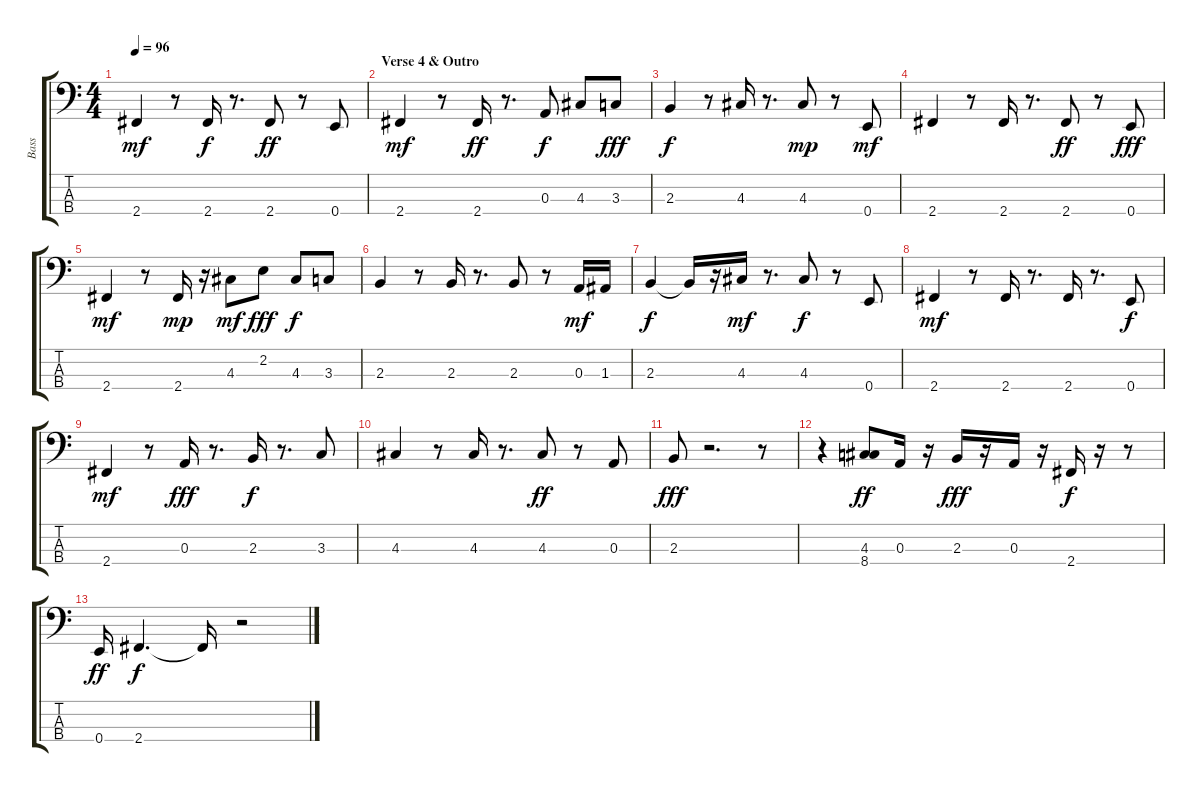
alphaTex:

\track ("Bass" "Bass") {instrument electricbassfinger}
\staff {score tabs}
\tuning (G2 D2 A1 E1) {hide}
\ts (4 4)
\tempo 96
\clef f4
\ks c
2.4.4{dy mf} r.8 2.4.16{dy f} r.8{d} 2.4.8{dy ff} r.8 0.4.8 |
\section ("" "Verse 4 & Outro")
2.4.4{dy mf} r.8 2.4.16{dy ff} r.8{d} 0.3.8{dy f} 4.3.8 3.3.8{dy fff} |
2.3.4{dy f} r.8 4.3.16 r.8{d} 4.3.8{dy mp} r.8 0.4.8{dy mf} |
2.4.4 r.8 2.4.16 r.8{d} 2.4.8{dy ff} r.8 0.4.8{dy fff} |
2.4.4{dy mf} r.8 2.4.16{dy mp} r.16 4.3.8{dy mf} 2.2.8{dy fff} 4.3.8{dy f} 3.3.8 |
2.3.4 r.8 2.3.16 r.8{d} 2.3.8 r.8 0.3.16{dy mf} 1.3.16 |
2.3.4{dy f} 2.3{t}.16 r.16 4.3.16{dy mf} r.8{d} 4.3.8{dy f} r.8 0.4.8 |
2.4.4{dy mf} r.8 2.4.16 r.8{d} 2.4.16 r.8{d} 0.4.8{dy f} |
2.4.4{dy mf} r.8 0.3.16{dy fff} r.8{d} 2.3.16{dy f} r.8{d} 3.3.8 |
4.3.4 r.8 4.3.16 r.8{d} 4.3.8{dy ff} r.8 0.3.8 |
2.3.8{dy fff} r.2{d} r.8 |
r.4 (4.3 8.4).8{dy ff} 0.3.16 r.16 2.3.16{dy fff} r.16 0.3.16 r.16 2.4.16{dy f} r.16 r.8 |
0.4.16{dy ff} 2.4.4{d dy f} 2.4{t}.16 r.2
